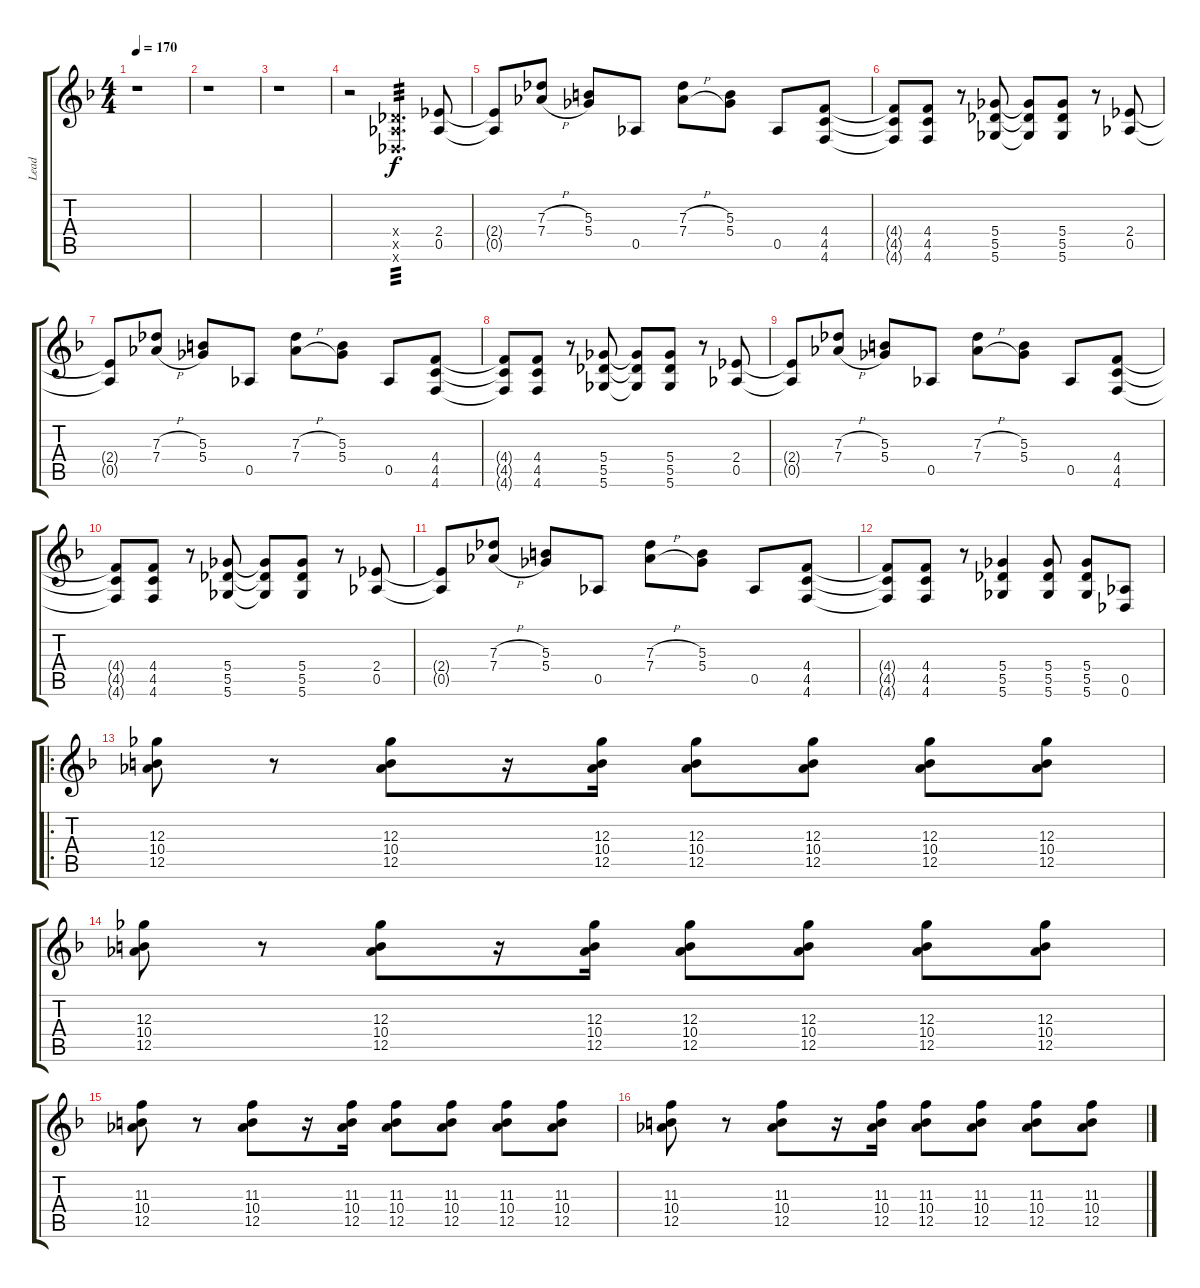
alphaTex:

\track ("Lead" "Lead") {instrument overdrivenguitar}
\staff {score tabs}
\tuning (Eb4 Bb3 Gb3 Db3 Ab2 Db2) {hide}
\ts (4 4)
\tempo 170
\clef g2
\ks f
r.1{dy f instrument overdrivenguitar} |
r.1 |
r.1 |
r.2 (0.4{x} 0.5{x} 0.6{x}).4{d tp 3} (2.4 0.5).8 |
(2.4{t} 0.5{t}).8 (7.3{h} 7.4{h}).8 (5.3 5.4).8 0.5.8 (7.3{h} 7.4{h}).8 (5.3 5.4).8 0.5.8 (4.4 4.5 4.6).8 |
(4.4{t} 4.5{t} 4.6{t}).8 (4.4 4.5 4.6).8 r.8 (5.4 5.5 5.6).8 (5.4{t} 5.5{t} 5.6{t}).8 (5.4 5.5 5.6).8 r.8 (2.4 0.5).8 |
(2.4{t} 0.5{t}).8 (7.3{h} 7.4{h}).8 (5.3 5.4).8 0.5.8 (7.3{h} 7.4{h}).8 (5.3 5.4).8 0.5.8 (4.4 4.5 4.6).8 |
(4.4{t} 4.5{t} 4.6{t}).8 (4.4 4.5 4.6).8 r.8 (5.4 5.5 5.6).8 (5.4{t} 5.5{t} 5.6{t}).8 (5.4 5.5 5.6).8 r.8 (2.4 0.5).8 |
(2.4{t} 0.5{t}).8 (7.3{h} 7.4{h}).8 (5.3 5.4).8 0.5.8 (7.3{h} 7.4{h}).8 (5.3 5.4).8 0.5.8 (4.4 4.5 4.6).8 |
(4.4{t} 4.5{t} 4.6{t}).8 (4.4 4.5 4.6).8 r.8 (5.4 5.5 5.6).8 (5.4{t} 5.5{t} 5.6{t}).8 (5.4 5.5 5.6).8 r.8 (2.4 0.5).8 |
(2.4{t} 0.5{t}).8 (7.3{h} 7.4{h}).8 (5.3 5.4).8 0.5.8 (7.3{h} 7.4{h}).8 (5.3 5.4).8 0.5.8 (4.4 4.5 4.6).8 |
(4.4{t} 4.5{t} 4.6{t}).8 (4.4 4.5 4.6).8 r.8 (5.4 5.5 5.6).4 (5.4 5.5 5.6).8 (5.4 5.5 5.6).8 (0.5 0.6).8 |
\ro
(12.3 10.4 12.5).8 r.8 (12.3 10.4 12.5).8 r.16 (12.3 10.4 12.5).16 (12.3 10.4 12.5).8 (12.3 10.4 12.5).8 (12.3 10.4 12.5).8 (12.3 10.4 12.5).8 |
(12.3 10.4 12.5).8 r.8 (12.3 10.4 12.5).8 r.16 (12.3 10.4 12.5).16 (12.3 10.4 12.5).8 (12.3 10.4 12.5).8 (12.3 10.4 12.5).8 (12.3 10.4 12.5).8 |
(11.3 10.4 12.5).8 r.8 (11.3 10.4 12.5).8 r.16 (11.3 10.4 12.5).16 (11.3 10.4 12.5).8 (11.3 10.4 12.5).8 (11.3 10.4 12.5).8 (11.3 10.4 12.5).8 |
(11.3 10.4 12.5).8 r.8 (11.3 10.4 12.5).8 r.16 (11.3 10.4 12.5).16 (11.3 10.4 12.5).8 (11.3 10.4 12.5).8 (11.3 10.4 12.5).8 (11.3 10.4 12.5).8
